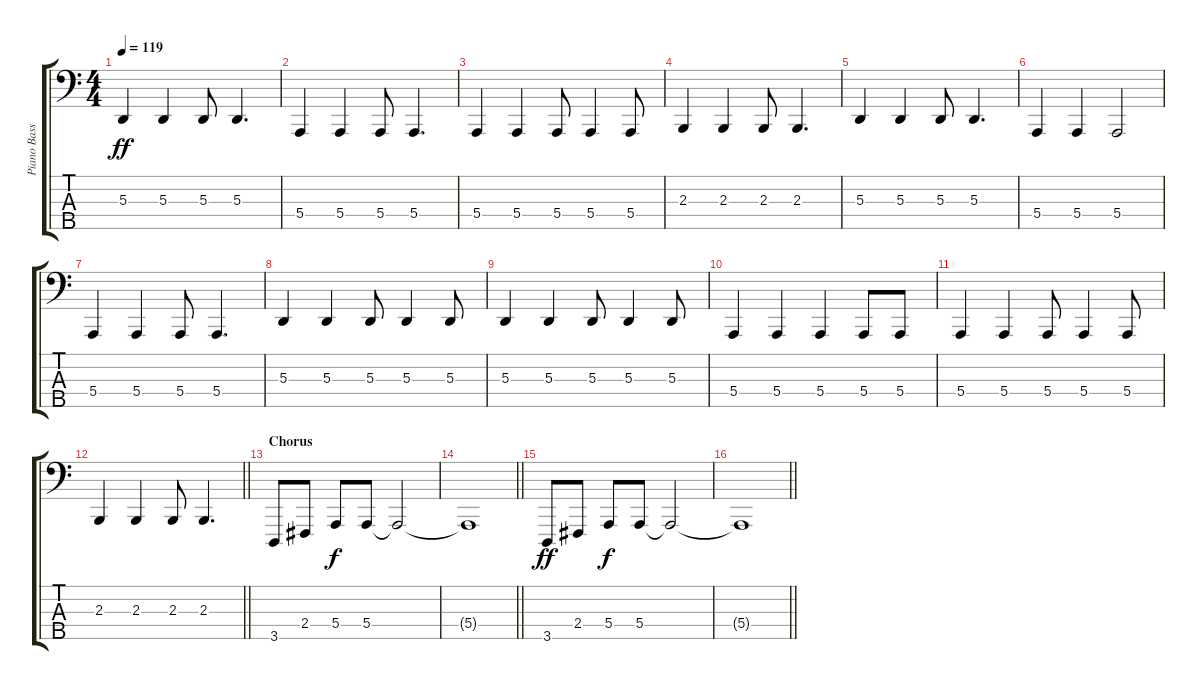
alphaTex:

\track ("Piano Bass (Paul McCartney)" "Piano Bass") {instrument acousticgrandpiano}
\staff {score tabs}
\tuning (G2 D2 A1 E1 B0) {hide}
\ts (4 4)
\tempo 119
\clef f4
\ks c
5.3.4{dy ff} 5.3.4 5.3.8 5.3.4{d} |
5.4.4 5.4.4 5.4.8 5.4.4{d} |
5.4.4 5.4.4 5.4.8 5.4.4 5.4.8 |
2.3.4 2.3.4 2.3.8 2.3.4{d} |
5.3.4 5.3.4 5.3.8 5.3.4{d} |
5.4.4 5.4.4 5.4.2 |
5.4.4 5.4.4 5.4.8 5.4.4{d} |
5.3.4 5.3.4 5.3.8 5.3.4 5.3.8 |
5.3.4 5.3.4 5.3.8 5.3.4 5.3.8 |
5.4.4 5.4.4 5.4.4 5.4.8 5.4.8 |
5.4.4 5.4.4 5.4.8 5.4.4 5.4.8 |
\barLineRight lightlight
2.3.4 2.3.4 2.3.8 2.3.4{d} |
\section ("" "Chorus")
3.5.8 2.4.8 5.4.8{dy f} 5.4.8 5.4{t}.2 |
\barLineRight lightlight
5.4{t}.1 |
3.5.8{dy ff} 2.4.8 5.4.8{dy f} 5.4.8 5.4{t}.2 |
\barLineRight lightlight
5.4{t}.1
